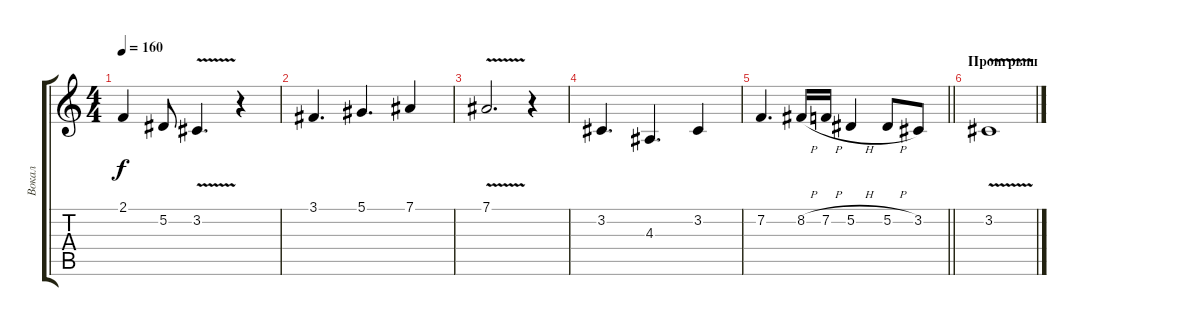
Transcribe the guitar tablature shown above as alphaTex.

\track ("Вокал" "Вокал") {instrument tenorsax}
\staff {score tabs}
\tuning (Eb4 Bb3 Gb3 Db3 Ab2 Eb2) {hide}
\ts (4 4)
\tempo 160
\clef g2
\ks c
2.1.4{dy f} 5.2.8 3.2{v}.4{d} r.4 |
3.1.4{d} 5.1.4{d} 7.1.4 |
7.1{v}.2{d} r.4 |
3.2.4{d} 4.3.4{d} 3.2.4 |
\barLineRight lightlight
7.2.4{d} 8.2{h}.16 7.2{h}.16 5.2{h}.4 5.2{h}.8 3.2.8 |
\section ("" "Проигрыш")
3.2{v}.1
